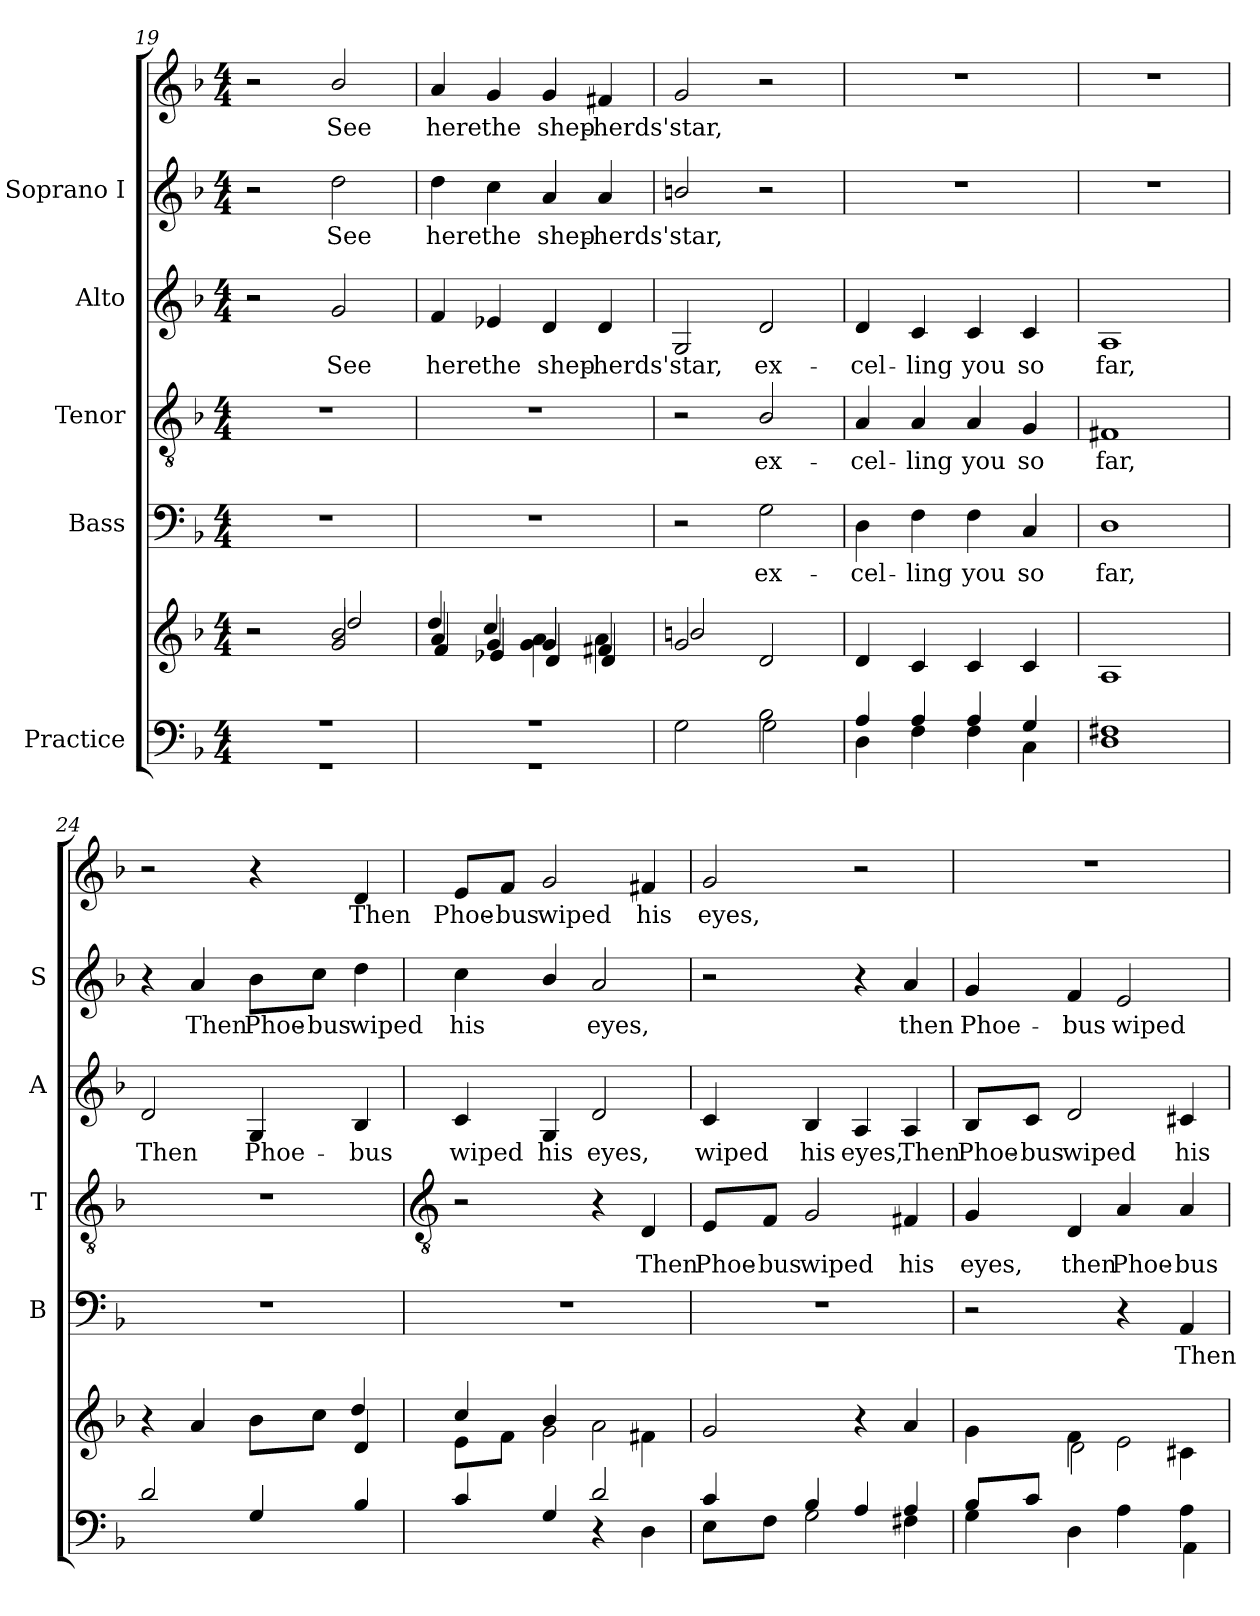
**kern	**kern	**kern	**text	**kern	**text	**kern	**text	**kern	**text	**kern	**text
*part5	*part5	*part4	*part4	*part3	*part3	*part2	*part2	*part1	*part1	*part1	*part1
*staff7	*staff6	*staff5	*staff5	*staff4	*staff4	*staff3	*staff3	*staff2	*staff2	*staff1	*staff1
*I"Practice	*	*I"Bass	*	*I"Tenor	*	*I"Alto	*	*I"Soprano I	*	*	*
*	*	*I'B	*	*I'T	*	*I'A	*	*I'S	*	*	*
!!LO:LB:g=z
*clefF4	*clefG2	*clefF4	*	*clefGv2	*	*clefG2	*	*clefG2	*	*clefG2	*
*k[b-]	*k[b-]	*k[b-]	*	*k[b-]	*	*k[b-]	*	*k[b-]	*	*k[b-]	*
*F:	*F:	*F:	*	*F:	*	*F:	*	*F:	*	*F:	*
*M4/4	*M4/4	*M4/4	*	*M4/4	*	*M4/4	*	*M4/4	*	*M4/4	*
=19	=19	=19	=19	=19	=19	=19	=19	=19	=19	=19	=19
*^	*^	*	*	*	*	*	*	*	*	*	*
*	*	*	*^	*	*	*	*	*	*	*	*	*	*
1r	1r	2r	2r	2r	1r	.	1r	.	2r	.	2r	.	2r	.
!	!	!	!	!	!	!	!	!	!	!LO:LY:b	!	!LO:LY:b	!	!LO:LY:b
.	.	2b-/	2dd/	2g	.	.	.	.	2g	See	2dd	See	2b-/	See
=20	=20	=20	=20	=20	=20	=20	=20	=20	=20	=20	=20	=20	=20	=20
!	!	!	!	!	!	!	!	!	!	!LO:LY:b	!	!LO:LY:b	!	!LO:LY:b
1r	1r	4a	4dd/	4f	1r	.	1r	.	4f	here	4dd	here	4a	here
!	!	!	!	!	!	!	!	!	!	!LO:LY:b	!	!LO:LY:b	!	!LO:LY:b
.	.	4g	4cc/	4e-X	.	.	.	.	4e-X	the	4cc	the	4g	the
!	!	!	!	!	!	!	!	!	!	!LO:LY:b	!	!LO:LY:b	!	!LO:LY:b
.	.	4g	4g 4a	4d	.	.	.	.	4d	shep-	4a	shep-	4g	shep-
!	!	!	!	!	!	!	!	!	!	!LO:LY:b	!	!LO:LY:b	!	!LO:LY:b
.	.	4f#X	4a	4d	.	.	.	.	4d	-herds'	4a	-herds'	4f#X	-herds'
=21	=21	=21	=21	=21	=21	=21	=21	=21	=21	=21	=21	=21	=21	=21
*	*^	*	*	*	*	*	*	*	*	*	*	*	*	*
!	!	!	!	!	!	!	!	!	!	!	!LO:LY:b	!	!LO:LY:b	!	!LO:LY:b
2G	2ryy	2ryy	2g	2bn/	2ryy	2r	.	2r	.	2G	star,	2bn/	star,	2g	star,
!	!	!	!	!	!	!	!LO:LY:b	!	!LO:LY:b	!	!LO:LY:b	!	!	!	!
2ryy	2B-\	2G\	2ryy	2ryy	2d	2G\	ex-	2B-/	ex-	2d	ex-	2r	.	2r	.
=22	=22	=22	=22	=22	=22	=22	=22	=22	=22	=22	=22	=22	=22	=22	=22
!	!	!	!	!	!	!	!LO:LY:b	!	!LO:LY:b	!	!LO:LY:b	!	!	!	!
*	*v	*v	*	*	*	*	*	*	*	*	*	*	*	*	*
4A	4D\	1ryy	1ryy	4d	4D\	-cel-	4A	-cel-	4d	-cel-	1r	.	1r	.
!	!	!	!	!	!	!LO:LY:b	!	!LO:LY:b	!	!LO:LY:b	!	!	!	!
4A	4F\	.	.	4c	4F\	-ling	4A	-ling	4c	-ling	.	.	.	.
!	!	!	!	!	!	!LO:LY:b	!	!LO:LY:b	!	!LO:LY:b	!	!	!	!
4A	4F\	.	.	4c	4F\	you	4A	you	4c	you	.	.	.	.
!	!	!	!	!	!	!LO:LY:b	!	!LO:LY:b	!	!LO:LY:b	!	!	!	!
4G	4C\	.	.	4c	4C	so	4G	so	4c	so	.	.	.	.
=23	=23	=23	=23	=23	=23	=23	=23	=23	=23	=23	=23	=23	=23	=23
!	!	!	!	!	!	!LO:LY:b	!	!LO:LY:b	!	!LO:LY:b	!	!	!	!
1F#X	1D	1ryy	1ryy	1A	1D	far,	1F#X	far,	1A	far,	1r	.	1r	.
=24	=24	=24	=24	=24	=24	=24	=24	=24	=24	=24	=24	=24	=24	=24
*	*^	*	*	*	*	*	*	*	*	*	*	*	*	*
!	!	!	!	!	!	!	!	!	!	!	!LO:LY:b	!	!	!	!
*	*	*	*	*v	*v	*	*	*	*	*	*	*	*	*	*
2d	1ryy	1ryy	2ryy	4r	1r	.	1r	.	2d	Then	4r	.	2r	.
!	!	!	!	!	!	!	!	!	!	!	!	!LO:LY:b	!	!
.	.	.	.	4a	.	.	.	.	.	.	4a	Then	.	.
!	!	!	!	!	!	!	!	!	!	!LO:LY:b	!	!LO:LY:b	!	!
4G	.	.	4ryy	8b-L	.	.	.	.	4G	Phoe-	8b-\L	Phoe-	4r	.
!	!	!	!	!	!	!	!	!	!	!	!	!LO:LY:b	!	!
.	.	.	.	8ccJ	.	.	.	.	.	.	8cc\J	-bus	.	.
!	!	!	!	!	!	!	!	!	!	!LO:LY:b	!	!LO:LY:b	!	!LO:LY:b
4B-	.	.	4d	4dd/	.	.	.	.	4B-	-bus	4dd	wiped	4d	Then
!!LO:LB:g=z
=25	=25	=25	=25	=25	=25	=25	=25	=25	=25	=25	=25	=25	=25	=25
*	*	*	*	*	*	*	*clefGv2	*	*	*	*	*	*	*
!	!	!	!	!	!	!	!	!	!	!LO:LY:b	!	!LO:LY:b	!	!LO:LY:b
4c	2ryy	1ryy	8e\L	4cc/	1r	.	2r	.	4c	wiped	4cc	his	8e/L	Phoe-
!	!	!	!	!	!	!	!	!	!	!	!	!	!	!LO:LY:b
.	.	.	8f\J	.	.	.	.	.	.	.	.	.	8f/J	-bus
!	!	!	!	!	!	!	!	!	!	!LO:LY:b	!	!	!	!LO:LY:b
4G	.	.	2g\	4b-/	.	.	.	.	4G	his	4b-/	.	2g	wiped
!	!	!	!	!	!	!	!	!	!	!LO:LY:b	!	!LO:LY:b	!	!
2d/	4r	.	.	2a	.	.	4r	.	2d	eyes,	2a	eyes,	.	.
!	!	!	!	!	!	!	!	!LO:LY:b	!	!	!	!	!	!LO:LY:b
.	4D	.	4f#X\	.	.	.	4D	Then	.	.	.	.	4f#X	his
=26	=26	=26	=26	=26	=26	=26	=26	=26	=26	=26	=26	=26	=26	=26
!	!	!	!	!	!	!	!	!LO:LY:b	!	!LO:LY:b	!	!	!	!LO:LY:b
4c/	8EL	1ryy	2g	2ryy	1r	.	8E/L	Phoe-	4c	wiped	2r	.	2g	eyes,
!	!	!	!	!	!	!	!	!LO:LY:b	!	!	!	!	!	!
.	8FJ	.	.	.	.	.	8F/J	-bus	.	.	.	.	.	.
!	!	!	!	!	!	!	!	!LO:LY:b	!	!LO:LY:b	!	!	!	!
4B-/	2G	.	.	.	.	.	2G	wiped	4B-	his	.	.	.	.
!	!	!	!	!	!	!	!	!	!	!LO:LY:b	!	!	!	!
4A/	.	.	2ryy	4r	.	.	.	.	4A	eyes,	4r	.	2r	.
!	!	!	!	!	!	!	!	!LO:LY:b	!	!LO:LY:b	!	!LO:LY:b	!	!
4A	4F#X	.	.	4a	.	.	4F#X	his	4A	Then	4a	then	.	.
=27	=27	=27	=27	=27	=27	=27	=27	=27	=27	=27	=27	=27	=27	=27
*	*	*	*	*^	*	*	*	*	*	*	*	*	*	*
!	!	!	!	!	!	!	!	!	!LO:LY:b	!	!LO:LY:b	!	!LO:LY:b	!	!
8B-/L	4G	2ryy	1ryy	4g	4ryy	2r	.	4G	eyes,	8B-/L	Phoe-	4g	Phoe-	1r	.
!	!	!	!	!	!	!	!	!	!	!	!LO:LY:b	!	!	!	!
8c/J	.	.	.	.	.	.	.	.	.	8c/J	-bus	.	.	.	.
!	!	!	!	!	!	!	!	!	!LO:LY:b	!	!LO:LY:b	!	!LO:LY:b	!	!
2.ryy	4D	.	.	4f	2d\	.	.	4D	then	2d	wiped	4f	-bus	.	.
!	!	!	!	!	!	!	!	!	!LO:LY:b	!	!	!	!LO:LY:b	!	!
.	4A	4ryy	.	2e	.	4r	.	4A	Phoe-	.	.	2e	wiped	.	.
!	!	!	!	!	!	!	!LO:LY:b	!	!LO:LY:b	!	!LO:LY:b	!	!	!	!
.	4A	4AA\	.	.	4c#X\	4AA	Then	4A	-bus	4c#X	his	.	.	.	.
*v	*v	*v	*	*	*	*	*	*	*	*	*	*	*	*	*
*	*v	*v	*v	*	*	*	*	*	*	*	*	*	*
=	=	=	=	=	=	=	=	=	=	=	=
*-	*-	*-	*-	*-	*-	*-	*-	*-	*-	*-	*-
